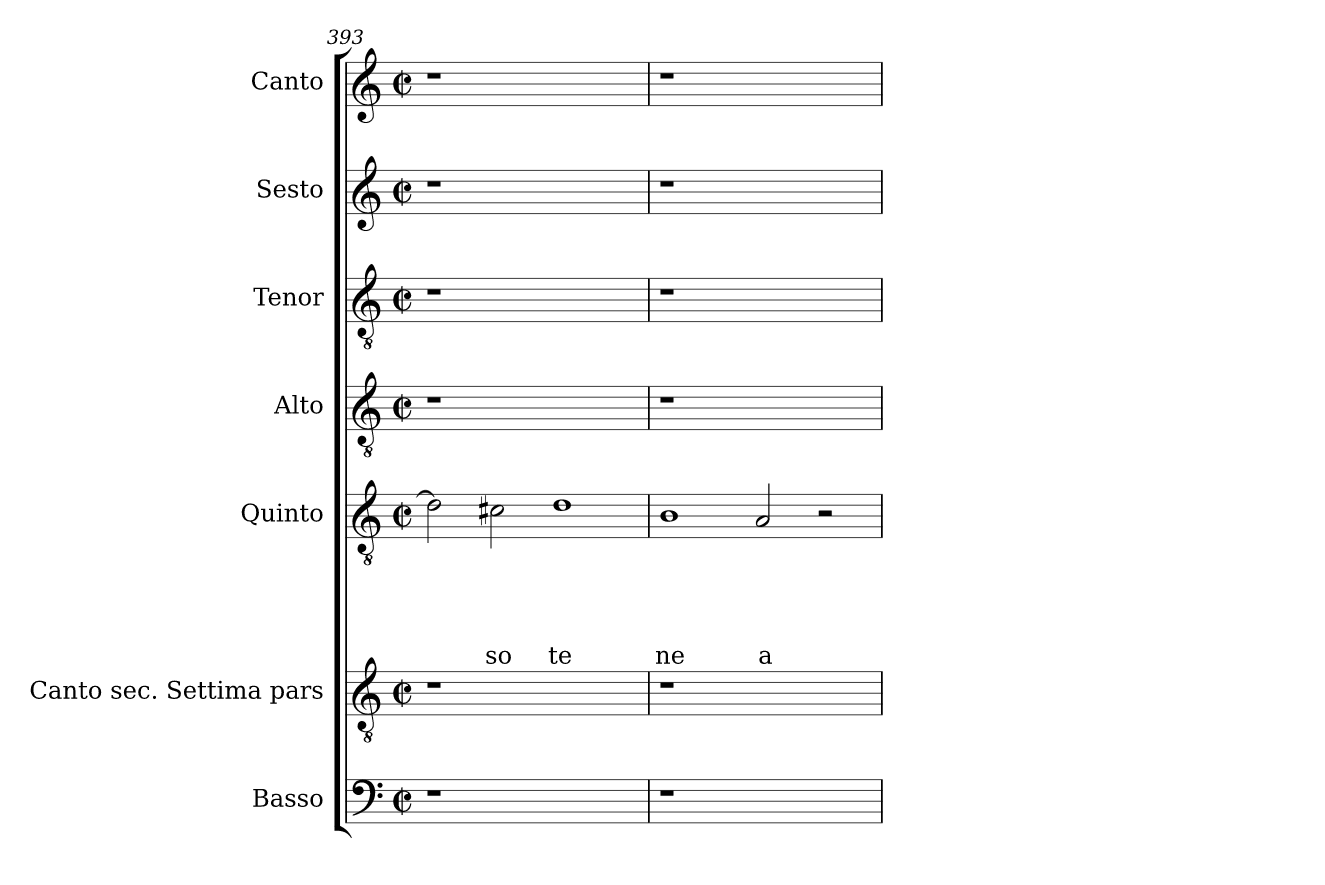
**kern	**kern	**kern	**text	**text	**text	**text	**text	**kern	**kern	**kern	**kern
*part7	*part6	*part5	*part5	*part5	*part5	*part5	*part5	*part4	*part3	*part2	*part1
*staff7	*staff6	*staff5	*staff5	*staff5	*staff5	*staff5	*staff5	*staff4	*staff3	*staff2	*staff1
*I"Basso	*I"Canto sec. Settima pars	*I"Quinto	*	*	*	*	*	*I"Alto	*I"Tenor	*I"Sesto	*I"Canto
*	*	*I'Quinto	*	*	*	*	*	*I'Alto	*I'Tenor	*I'Sesto	*I'Canto
*clefF4	*clefGv2	*clefGv2	*	*	*	*	*	*clefGv2	*clefGv2	*clefG2	*clefG2
*k[]	*k[]	*k[]	*	*	*	*	*	*k[]	*k[]	*k[]	*k[]
*C:	*C:	*C:	*	*	*	*	*	*C:	*C:	*C:	*C:
*M2/2	*M2/2	*M2/2	*	*	*	*	*	*M2/2	*M2/2	*M2/2	*M2/2
*met(c|)	*met(c|)	*met(c|)	*	*	*	*	*	*met(c|)	*met(c|)	*met(c|)	*met(c|)
=393	=393	=393	=393	=393	=393	=393	=393	=393	=393	=393	=393
1r	1r	2d\]	.	.	.	.	.	1r	1r	1r	1r
!	!	!	!	!	!	!	!LO:LY:b	!	!	!	!
.	.	2c#X\	.	.	.	.	so	.	.	.	.
!	!	!	!	!	!	!	!LO:LY:b	!	!	!	!
1ryy	1ryy	1d	.	.	.	.	te	1ryy	1ryy	1ryy	1ryy
=394	=394	=394	=394	=394	=394	=394	=394	=394	=394	=394	=394
!	!	!	!	!	!	!	!LO:LY:b	!	!	!	!
1r	1r	1B	.	.	.	.	ne	1r	1r	1r	1r
!	!	!	!	!	!	!	!LO:LY:b	!	!	!	!
1ryy	1ryy	2A/	.	.	.	.	a	1ryy	1ryy	1ryy	1ryy
.	.	2r	.	.	.	.	.	.	.	.	.
=	=	=	=	=	=	=	=	=	=	=	=
*-	*-	*-	*-	*-	*-	*-	*-	*-	*-	*-	*-
